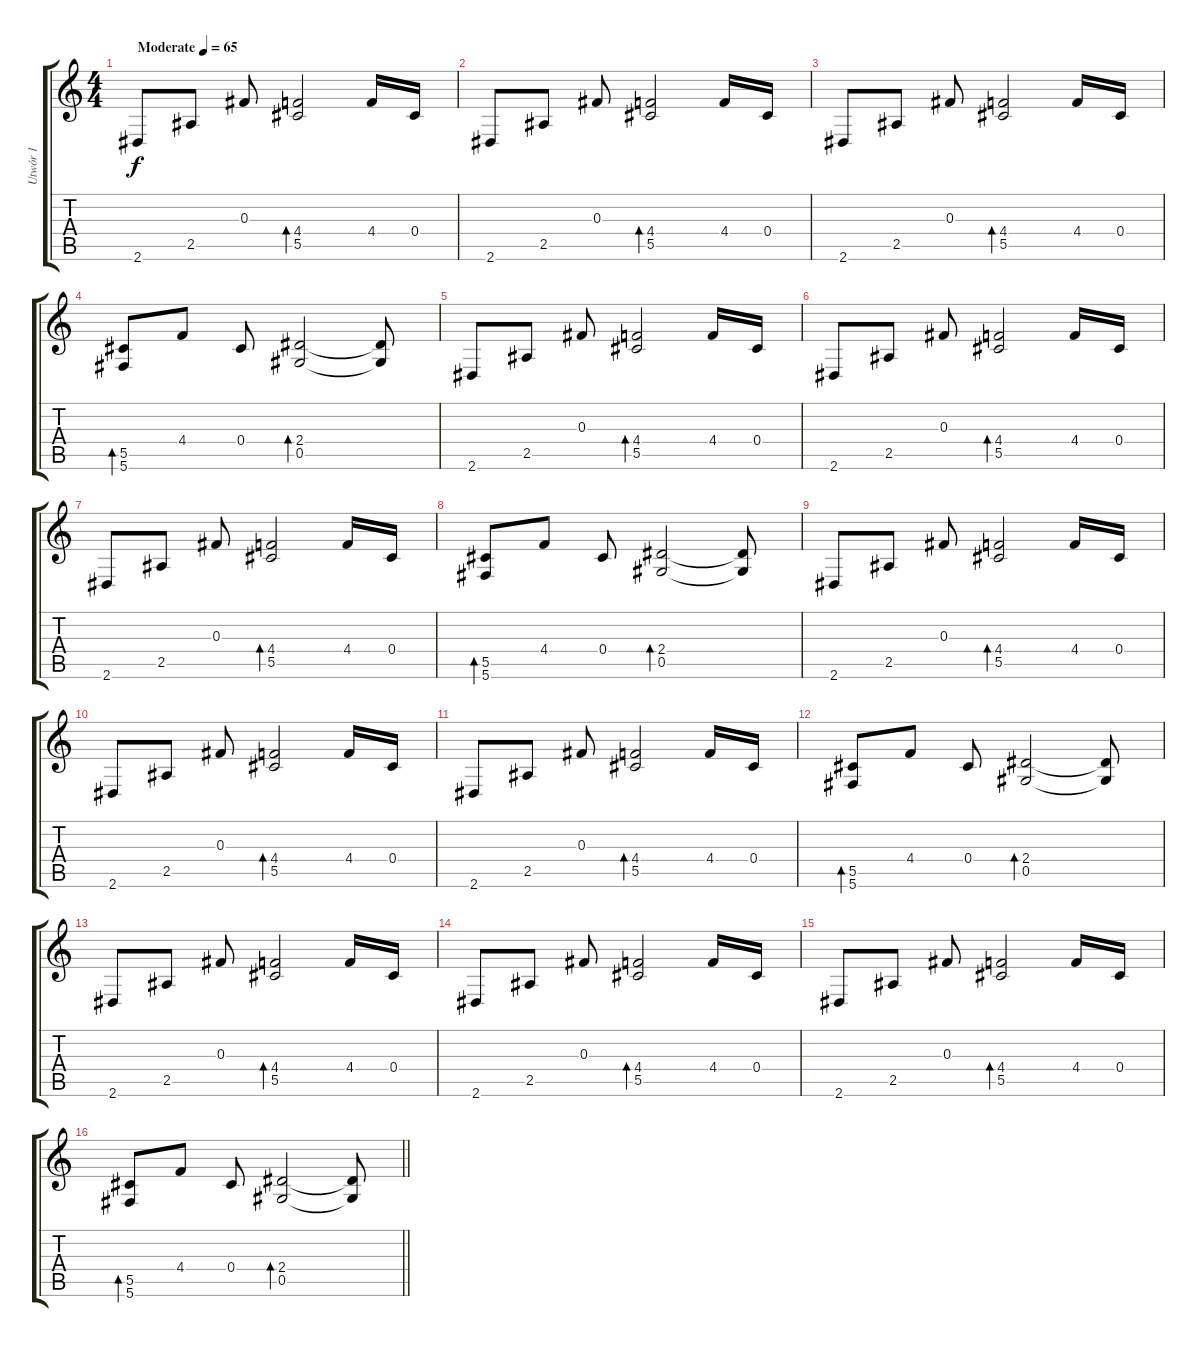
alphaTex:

\track ("Utwór 1" "Utwór 1") {instrument electricguitarclean}
\staff {score tabs}
\tuning (Eb4 Bb3 Gb3 Db3 Ab2 Db2) {hide}
\ts (4 4)
\tempo (65 "Moderate")
\clef g2
\ks c
2.6.8{dy f instrument electricguitarclean} 2.5.8 0.3.8 (4.4 5.5).2{bd 120} 4.4.16 0.4.16 |
2.6.8 2.5.8 0.3.8 (4.4 5.5).2{bd 120} 4.4.16 0.4.16 |
2.6.8 2.5.8 0.3.8 (4.4 5.5).2{bd 120} 4.4.16 0.4.16 |
(5.5 5.6).8{bd 120} 4.4.8 0.4.8 (2.4 0.5).2{bd 120} (2.4{t} 0.5{t}).8 |
2.6.8 2.5.8 0.3.8 (4.4 5.5).2{bd 120} 4.4.16 0.4.16 |
2.6.8 2.5.8 0.3.8 (4.4 5.5).2{bd 120} 4.4.16 0.4.16 |
2.6.8 2.5.8 0.3.8 (4.4 5.5).2{bd 120} 4.4.16 0.4.16 |
(5.5 5.6).8{bd 120} 4.4.8 0.4.8 (2.4 0.5).2{bd 120} (2.4{t} 0.5{t}).8 |
2.6.8 2.5.8 0.3.8 (4.4 5.5).2{bd 120} 4.4.16 0.4.16 |
2.6.8 2.5.8 0.3.8 (4.4 5.5).2{bd 120} 4.4.16 0.4.16 |
2.6.8 2.5.8 0.3.8 (4.4 5.5).2{bd 120} 4.4.16 0.4.16 |
(5.5 5.6).8{bd 120} 4.4.8 0.4.8 (2.4 0.5).2{bd 120} (2.4{t} 0.5{t}).8 |
2.6.8 2.5.8 0.3.8 (4.4 5.5).2{bd 120} 4.4.16 0.4.16 |
2.6.8 2.5.8 0.3.8 (4.4 5.5).2{bd 120} 4.4.16 0.4.16 |
2.6.8 2.5.8 0.3.8 (4.4 5.5).2{bd 120} 4.4.16 0.4.16 |
\barLineRight lightlight
(5.5 5.6).8{bd 120} 4.4.8 0.4.8 (2.4 0.5).2{bd 120} (2.4{t} 0.5{t}).8
